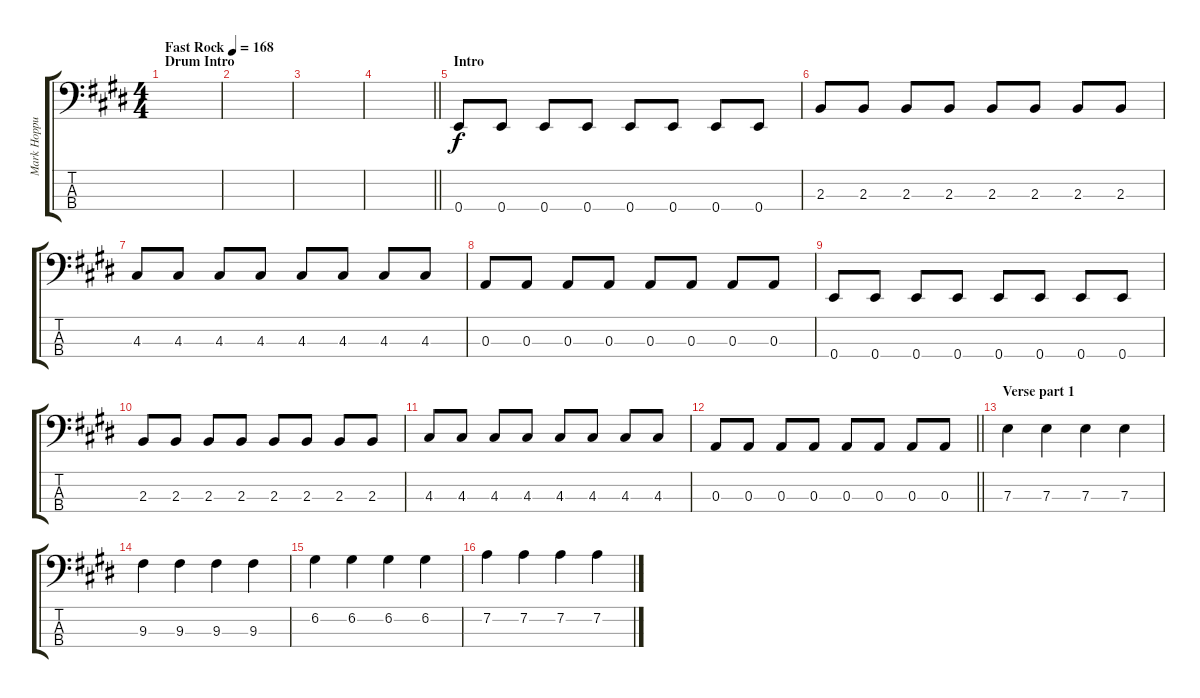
\track ("Mark Hoppus" "Mark Hoppu") {instrument electricbassfinger}
\staff {score tabs}
\tuning (G2 D2 A1 E1) {hide}
\ts (4 4)
\section ("" "Drum Intro")
\tempo (168 "Fast Rock")
\clef f4
\ks e
|
|
|
\barLineRight lightlight
|
\section ("" "Intro")
0.4.8 0.4.8 0.4.8 0.4.8 0.4.8 0.4.8 0.4.8 0.4.8 |
2.3.8 2.3.8 2.3.8 2.3.8 2.3.8 2.3.8 2.3.8 2.3.8 |
4.3.8 4.3.8 4.3.8 4.3.8 4.3.8 4.3.8 4.3.8 4.3.8 |
0.3.8 0.3.8 0.3.8 0.3.8 0.3.8 0.3.8 0.3.8 0.3.8 |
0.4.8 0.4.8 0.4.8 0.4.8 0.4.8 0.4.8 0.4.8 0.4.8 |
2.3.8 2.3.8 2.3.8 2.3.8 2.3.8 2.3.8 2.3.8 2.3.8 |
4.3.8 4.3.8 4.3.8 4.3.8 4.3.8 4.3.8 4.3.8 4.3.8 |
\barLineRight lightlight
0.3.8 0.3.8 0.3.8 0.3.8 0.3.8 0.3.8 0.3.8 0.3.8 |
\section ("" "Verse part 1")
7.3.4 7.3.4 7.3.4 7.3.4 |
9.3.4 9.3.4 9.3.4 9.3.4 |
6.2.4 6.2.4 6.2.4 6.2.4 |
7.2.4 7.2.4 7.2.4 7.2.4
